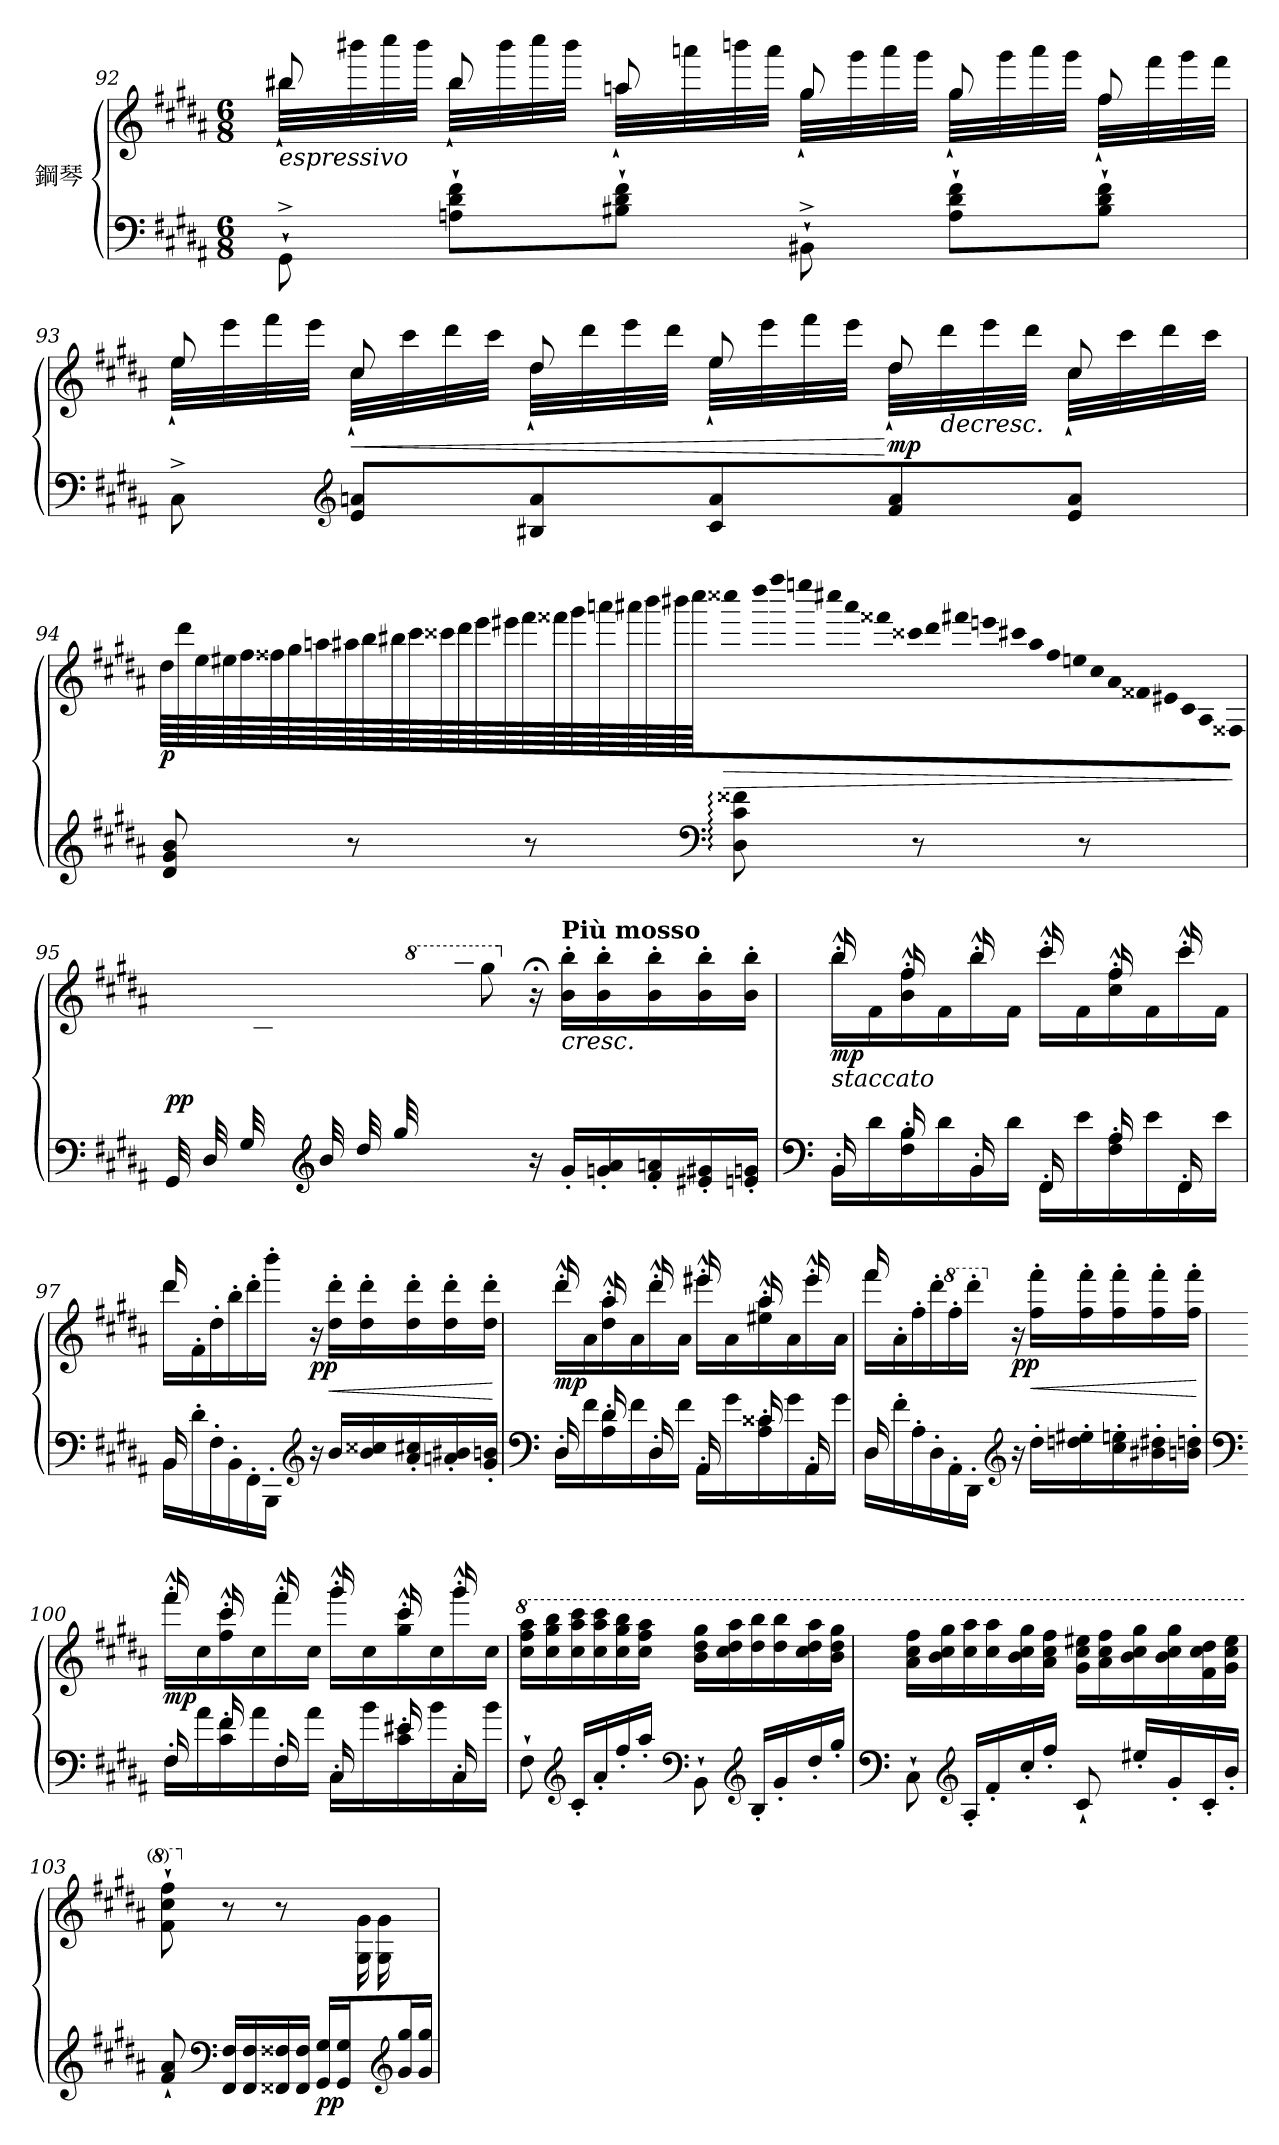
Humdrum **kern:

**kern	**kern	**dynam
*part1	*part1	*part1
*staff2	*staff1	*staff1/2
*I"鋼琴	*	*
!!LO:LB:g=z
*clefF4	*clefG2	*
*k[f#c#g#d#a#]	*k[f#c#g#d#a#]	*
*M6/8	*M6/8	*
=92	=92	=92
*	*^	*
!	!LO:TX:b:i:t=espressivo	!	!
8GG#`^\	8bb#X/	32bb#`\LLL	.
.	.	32bbb#X\	.
.	.	32cccc#\	.
.	.	32bbb#\JJJ	.
8An\` 8d#\` 8f#\`L	8bb#/	32bb#`\LLL	.
.	.	32bbb#\	.
.	.	32cccc#\	.
.	.	32bbb#\JJJ	.
8B#X\` 8d#\` 8f#\`J	8aan/	32aa`\LLL	.
.	.	32aaan\	.
.	.	32bbbn\	.
.	.	32aaa\JJJ	.
8BB#X`^\	8gg#/	32gg#`\LLL	.
.	.	32ggg#\	.
.	.	32aaa\	.
.	.	32ggg#\JJJ	.
8A\` 8d#\` 8f#\`L	8gg#/	32gg#`\LLL	.
.	.	32ggg#\	.
.	.	32aaa\	.
.	.	32ggg#\JJJ	.
8B#\` 8d#\` 8f#\`J	8ff#/	32ff#`\LLL	.
.	.	32fff#\	.
.	.	32ggg#\	.
.	.	32fff#\JJJ	.
=93	=93	=93	=93
8C#^\	8ee/	32ee`\LLL	.
.	.	32eee\	.
.	.	32fff#\	.
.	.	32eee\JJJ	.
*clefG2	*	*	*
!	!	!	!LO:HP:b
8e/ 8an/L	8cc#/	32cc#`\LLL	<
.	.	32ccc#\	.
.	.	32ddd#\	.
.	.	32ccc#\JJJ	.
8B#X/ 8a/	8dd#/	32dd#`\LLL	.
.	.	32ddd#\	.
.	.	32eee\	.
.	.	32ddd#\JJJ	.
8c#/ 8a/	8ee/	32ee`\LLL	.
.	.	32eee\	.
.	.	32fff#\	.
.	.	32eee\JJJ	.
!	!	!	!LO:DY:n=1:b
8f#/ 8a/	8dd#/	32dd#`\LLL	[ mp
!	!	!	!LO:HP:b
.	.	32ddd#\	>
.	.	32eee\	.
.	.	32ddd#\JJJ	.
8e/ 8a/J	8cc#/	32cc#`\LLL	.
.	.	32ccc#\	.
.	.	32ddd#\	.
.	.	32ccc#\JJJ	.
*	*v	*v	*
!!LO:LB:g=z
=94	=94	=94
*	*MM60	*
*	*^	*
!	!	!	!LO:DY:b
*	*v	*v	*
320ryy	64dd#\LLLL	p
8d#/ 8g#/ 8b/	.	.
.	64ddd#\	.
.	64ee\	.
.	64ee#X\	.
*	*MM62	*
.	64ff#\	.
.	64ff##X\	.
.	64gg#\	.
.	64aan\	.
*	*MM64	*
.	64aa#X\	.
8r	.	.
.	64bb\	.
.	64bb#X\	.
.	64ccc#\	.
*	*MM66	*
.	64ccc##X\	.
.	64ddd#\	.
.	64eee\	.
.	64eee#X\	.
*	*MM68	*
.	64fff#\	.
8r	.	.
.	64fff##X\	.
.	64ggg#\	.
.	64aaan\	.
*	*MM70	*
.	64aaa#X\	.
.	64bbb\	.
.	64bbb#X\	.
.	64cccc#\J	.
*	*Xtuplet	*
*	*MM68	*
!	!LO:N:vis=32	!LO:HP:b
.	640%11cccc##X\	>
*clefF4	*	*
8D#\: 8c#\: 8f##X\:	.	.
!	!LO:N:vis=32	!
.	640%11dddd#\	.
!	!LO:N:vis=32	!
.	640%11ffff#\	.
!	!LO:N:vis=32	!
.	640%11eeeen\	.
!	!LO:N:vis=32	!
.	640%11cccc#X\	.
*	*MM66	*
!	!LO:N:vis=32	!
.	640%11aaa#\	.
!	!LO:N:vis=32	!
.	640%11fff##X\	.
!	!LO:N:vis=32	!
.	640%11ccc##X\	.
8r	.	.
!	!LO:N:vis=32	!
.	640%11ddd#\	.
!	!LO:N:vis=32	!
.	640%11fff#X\	.
*	*MM64	*
!	!LO:N:vis=32	!
.	640%11eeen\	.
!	!LO:N:vis=32	!
.	640%11ccc#X\	.
!	!LO:N:vis=32	!
.	640%11aa#\	.
!	!LO:N:vis=32	!
.	640%11ff##\	.
!	!LO:N:vis=32	!
.	640%11een\	.
8r	.	.
!	!LO:N:vis=32	!
.	640%11cc#\	.
*	*MM62	*
!	!LO:N:vis=32	!
.	640%11a#\	.
!	!LO:N:vis=32	!
.	640%11f##X\	.
!	!LO:N:vis=32	!
.	640%11e#X\	.
!	!LO:N:vis=32	!
.	640%11c#\	.
*	*MM60	*
!	!LO:N:vis=32	!
.	640%11A#\	.
!	!LO:N:vis=32	!
.	640%11F##X\JJJ	.
.	.	]
!!LO:LB:g=z
=95	=95	=95
*Xtuplet	*	*
*^	*	*
!	!	!	!LO:DY:b
(>48GG#/LLL	8ryy	24ryy	pp
48D#/	.	.	.
48G#/	.	48ryy	.
16ryy	.	48B\	.
.	.	48d#\	.
.	.	48g#\)	.
*clefG2	*	*	*
(>48b/	8ryy	24ryy	.
48dd#/	.	.	.
48gg#/	.	48ryy	.
*	*	*8va	*
2ryy	.	48bb\	.
.	.	48ddd#\	.
.	.	48bbb\JJJ)	.
.	8ryy	8ggg#\	.
*	*	*X8va	*
.	16r	16r;<	.
!	!	!LO:TX:a:B:t=Più mosso	!
!	!	!	!LO:HP:b
.	16g#'/LL	16b\' 16bb\'LL	<
.	16gn/' 16a#/'	16b\' 16bb\'	.
.	16f#/' 16an/'	16b\' 16bb\'	.
.	16e#X/' 16g#X/'	16b\' 16bb\'	.
16ryy	16en/' 16gn/'JJ	16b\' 16bb\'JJ	.
*v	*v	*	*
.	.	]
=96	=96	=96
*clefF4	*	*
*^	*^	*
!	!	!LO:TX:b:i:t=staccato	!	!
!	!	!	!	!LO:DY:b
16BB'\LL	16BB/	16bb'^^\LL	16bb/	mp
16d#\	16ryy	16f#\	16ryy	.
16F#\' 16B\'	16B/	16b\'^^ 16ff#\'^^	16ff#/	.
16d#\	16ryy	16f#\	16ryy	.
16BB'\	16BB/	16bb'^^\	16bb/	.
16d#\JJ	16ryy	16f#\JJ	16ryy	.
16FF#'\LL	16FF#/	16ccc#'^^\LL	16ccc#/	.
16e\	16ryy	16f#\	16ryy	.
16F#\' 16A#\'	16A#/	16cc#\'^^ 16ff#\'^^	16ff#/	.
16e\	16ryy	16f#\	16ryy	.
16FF#'\	16FF#/	16ccc#'^^\	16ccc#/	.
16e\JJ	16ryy	16f#\JJ	16ryy	.
=97	=97	=97	=97	=97
16BB\LL	16BB/	16ddd#\LL	16ddd#/	.
16d#'\	2ryy	16f#'\	2ryy	.
16F#'\	.	16dd#'\	.	.
16BB'\	.	16bb'\	.	.
16FF#'\	.	16ddd#'\	.	.
16BBB'\JJ	.	16bbb'\JJ	.	.
*clefG2	*	*	*	*
!	!	!	!	!LO:DY:b
16r	.	16r	.	pp
!	!	!	!	!LO:HP:b
16b/LL	.	16dd#\' 16ddd#\'LL	.	<
16b/ 16cc##X/	.	16dd#\' 16ddd#\'	.	.
16a#/' 16cc#X/'	8.ryy	16dd#\' 16ddd#\'	8.ryy	.
16an/' 16b#X/'	.	16dd#\' 16ddd#\'	.	.
16g#/' 16bn/'JJ	.	16dd#\' 16ddd#\'JJ	.	.
*v	*v	*	*	*
*	*v	*v	*
.	.	[
!!LO:LB:g=z
=98	=98	=98
*clefF4	*	*
*^	*^	*
!	!	!	!	!LO:DY:b
16D#'\LL	16D#/	16ddd#'^^\LL	16ddd#/	mp
16f#\	16ryy	16a#\	16ryy	.
16A#\' 16d#\'	16d#/	16dd#\'^^ 16aa#\'^^	16aa#/	.
16f#\	16ryy	16a#\	16ryy	.
16D#'\	16D#/	16ddd#'^^\	16ddd#/	.
16f#\JJ	16ryy	16a#\JJ	16ryy	.
16AA#'\LL	16AA#/	16eee#X'^^\LL	16eee#/	.
16g#\	16ryy	16a#\	16ryy	.
16A#\' 16c##X\'	16c##/	16ee#X\'^^ 16aa#\'^^	16aa#/	.
16g#\	16ryy	16a#\	16ryy	.
16AA#'\	16AA#/	16eee#'^^\	16eee#/	.
16g#\JJ	16ryy	16a#\JJ	16ryy	.
=99	=99	=99	=99	=99
16D#\LL	16D#/	16fff#\LL	16fff#/	.
16f#'\	2ryy	16a#'\	2ryy	.
16A#'\	.	16ff#'\	.	.
16D#'\	.	16ddd#'\	.	.
*	*	*8va	*	*
16AA#'\	.	16fff#'\	.	.
16DD#'\JJ	.	16dddd#'\JJ	.	.
*clefG2	*	*	*	*
*	*	*X8va	*	*
!	!	!	!	!LO:DY:b
16r	.	16r	.	pp
!	!	!	!	!LO:HP:b
16dd#'\LL	.	16ff#\' 16fff#\'LL	.	<
16ddn\' 16ee#X\'	.	16ff#\' 16fff#\'	.	.
16cc#\' 16een\'	8.ryy	16ff#\' 16fff#\'	8.ryy	.
16b#X\' 16dd#X\'	.	16ff#\' 16fff#\'	.	.
16bn\' 16ddn\'JJ	.	16ff#\' 16fff#\'JJ	.	.
*v	*v	*	*	*
*	*v	*v	*
.	.	[
=100	=100	=100
*clefF4	*	*
*^	*^	*
!	!	!	!	!LO:DY:b
16F#'\LL	16F#/	16fff#'^^\LL	16fff#/	mp
16a#\	16ryy	16cc#\	16ryy	.
16c#\' 16f#\'	16f#/	16ff#\'^^ 16ccc#\'^^	16ccc#/	.
16a#\	16ryy	16cc#\	16ryy	.
16F#'\	16F#/	16fff#'^^\	16fff#/	.
16a#\JJ	16ryy	16cc#\JJ	16ryy	.
16C#'\LL	16C#/	16ggg#'^^\LL	16ggg#/	.
16b\	16ryy	16cc#\	16ryy	.
16c#\' 16e#X\'	16e#/	16gg#\'^^ 16ccc#\'^^	16ccc#/	.
16b\	16ryy	16cc#\	16ryy	.
16C#'\	16C#/	16ggg#'^^\	16ggg#/	.
16b\JJ	16ryy	16cc#\JJ	16ryy	.
*v	*v	*	*	*
*	*v	*v	*
!!LO:LB:g=z
=101	=101	=101
*	*8va	*
8F#`\	16ccc#\ 16fff#\ 16aaa#\LL	.
.	16ccc#\ 16ggg#\ 16bbb\	.
*clefG2	*	*
16c#'/LL	16ccc#\ 16aaa#\ 16cccc#\	.
16a#'/	16ccc#\ 16aaa#\ 16cccc#\	.
16ff#'/	16ccc#\ 16ggg#\ 16bbb\	.
16aa#'/JJ	16ccc#\ 16fff#\ 16aaa#\JJ	.
*clefF4	*	*
8BB`\	16bb\ 16ddd#\ 16ggg#\LL	.
.	16ccc#\ 16ddd#\ 16aaa#\	.
*clefG2	*	*
16B'/LL	16ddd#\ 16bbb\	.
16g#'/	16ddd#\ 16bbb\	.
16dd#'/	16ccc#\ 16ddd#\ 16aaa#\	.
16gg#'/JJ	16bb\ 16ddd#\ 16ggg#\JJ	.
=102	=102	=102
*clefF4	*	*
8C#`\	16aa#\ 16ccc#\ 16fff#\LL	.
.	16bb\ 16ccc#\ 16ggg#\	.
*clefG2	*	*
16A#'/LL	16ccc#\ 16aaa#\	.
16f#'/	16ccc#\ 16aaa#\	.
16cc#'/	16bb\ 16ccc#\ 16ggg#\	.
16ff#'/JJ	16aa#\ 16ccc#\ 16fff#\JJ	.
8c#`/	16gg#\ 16ccc#\ 16eee#X\LL	.
.	16aa#\ 16ccc#\ 16fff#\	.
16ee#X'/LL	16bb\ 16ccc#\ 16ggg#\	.
16g#'/	16bb\ 16ccc#\ 16ggg#\	.
16c#'/	16ff#\ 16ccc#\ 16ddd#\	.
16b'/JJ	16gg#\ 16ccc#\ 16eee#\JJ	.
=103	=103	=103
*	*^	*
8f#/` 8a#/`	8ff#\` 8ccc#\` 8fff#\`	2ryy	.
*clefF4	*	*	*
*	*X8va	*	*
16FF#/ 16F#/LL	8r	.	.
16FF#/ 16F#/	.	.	.
16FF##X/ 16F##X/	8r	.	.
16FF##/ 16F##/JJ	.	.	.
!	!	!	!LO:DY:b=2
16GG#/ 16G#/LL	8ryy	.	pp
16GG#/ 16G#/	.	.	.
8ryy	4ryy	16G#\ 16g#\	.
.	.	16G#\ 16g#\	.
*clefG2	*	*	*
16g#/ 16gg#/	.	8ryy	.
16g#/ 16gg#/JJ	.	.	.
*	*v	*v	*
.	.	[
=	=	=
*-	*-	*-
